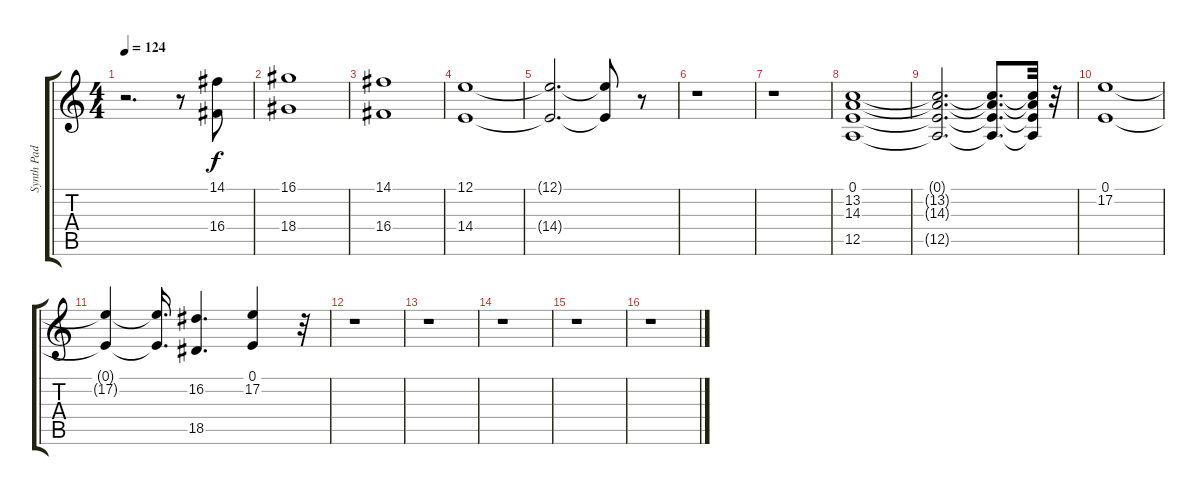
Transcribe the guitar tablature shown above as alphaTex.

\track ("Synth Pad Analog" "Synth Pad ") {instrument stringensemble1}
\staff {score tabs}
\tuning (E4 B3 G3 D3 A2 E2) {hide}
\ts (4 4)
\tempo 124
\clef g2
\ks c
r.2{d dy f} r.8 (14.1 16.4).8 |
(16.1 18.4).1 |
(14.1 16.4).1 |
(12.1 14.4).1 |
(12.1{t} 14.4{t}).2{d} (12.1{t} 14.4{t}).8 r.8 |
r.1 |
r.1 |
(0.1 13.2 14.3 12.5).1 |
(0.1{t} 13.2{t} 14.3{t} 12.5{t}).2{d} (0.1{t} 13.2{t} 14.3{t} 12.5{t}).8{d} (0.1{t} 13.2{t} 14.3{t} 12.5{t}).32 r.32 |
(0.1 17.2).1 |
(0.1{t} 17.2{t}).4 (0.1{t} 17.2{t}).16{d} (16.2 18.5).4{d} (0.1 17.2).4 r.32 |
r.1 |
r.1 |
r.1 |
r.1 |
r.1
